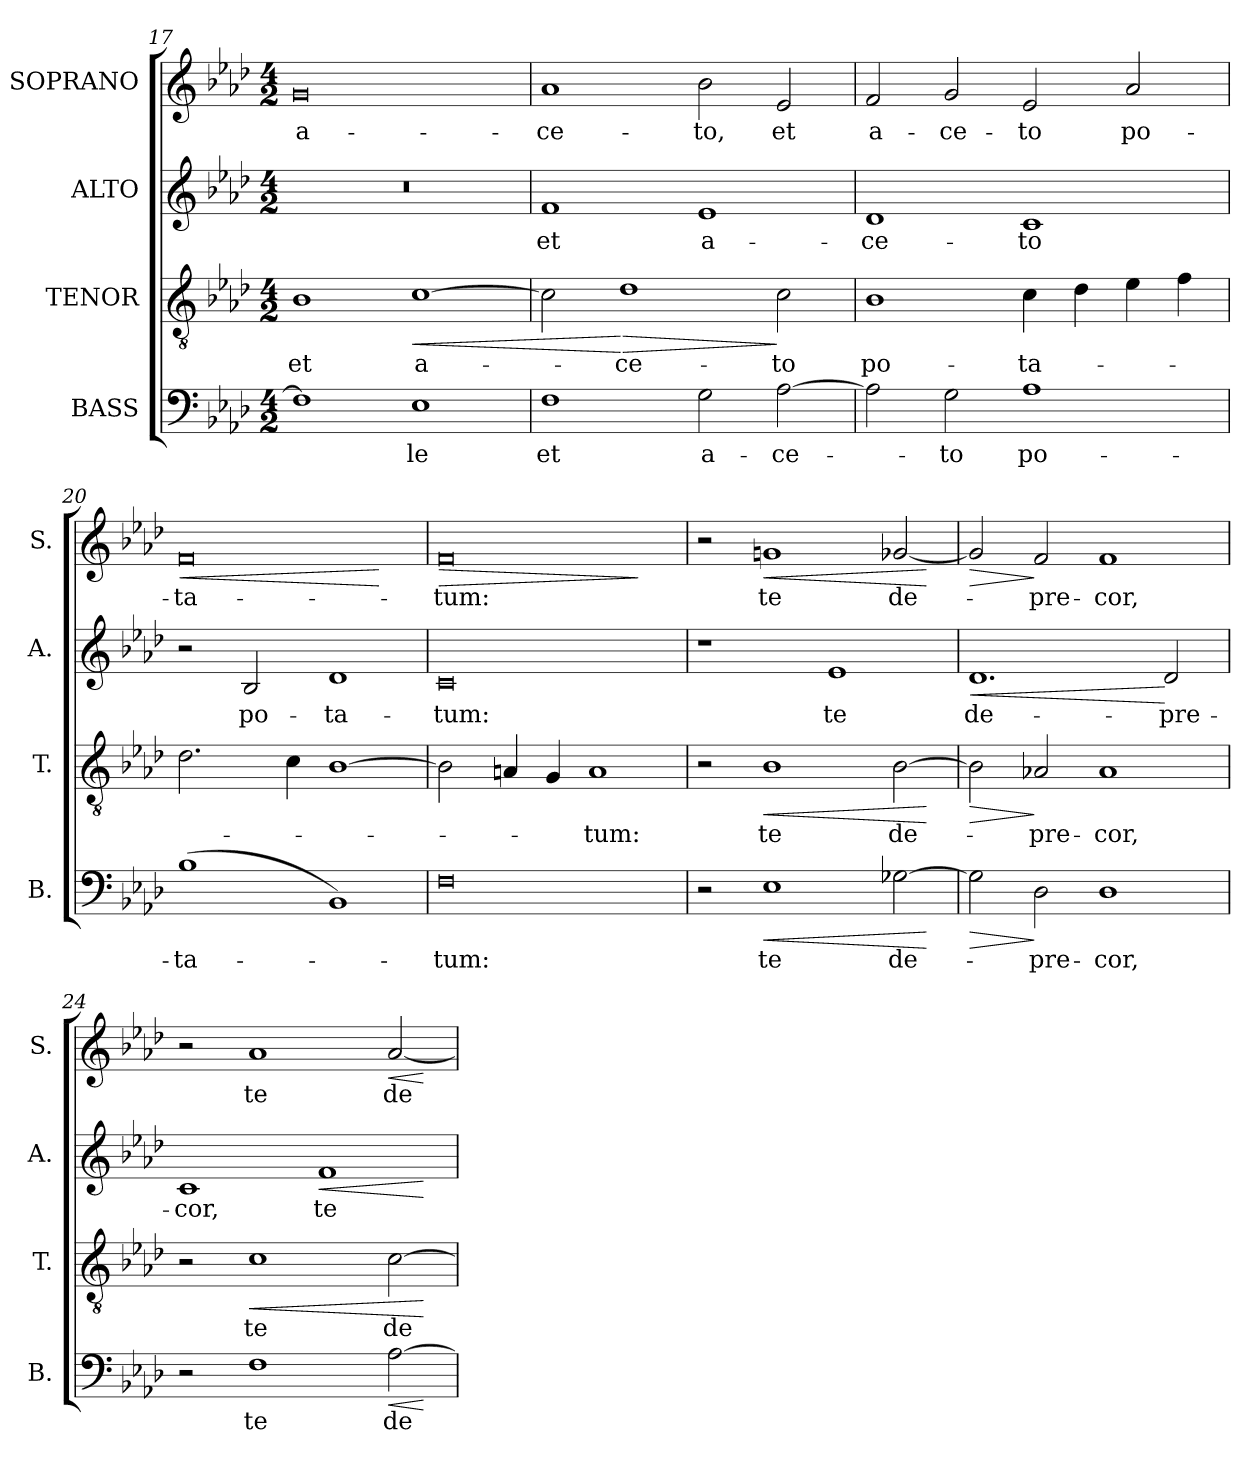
**kern	**text	**dynam	**kern	**text	**dynam	**kern	**text	**dynam	**kern	**text	**dynam
*part4	*part4	*part4	*part3	*part3	*part3	*part2	*part2	*part2	*part1	*part1	*part1
*staff4	*staff4	*staff4	*staff3	*staff3	*staff3	*staff2	*staff2	*staff2	*staff1	*staff1	*staff1
*I"BASS	*	*	*I"TENOR	*	*	*I"ALTO	*	*	*I"SOPRANO	*	*
*I'B.	*	*	*I'T.	*	*	*I'A.	*	*	*I'S.	*	*
*clefF4	*	*	*clefGv2	*	*	*clefG2	*	*	*clefG2	*	*
*	*	*	*ITrd7c12	*	*	*	*	*	*	*	*
*k[b-e-a-d-]	*	*	*k[b-e-a-d-]	*	*	*k[b-e-a-d-]	*	*	*k[b-e-a-d-]	*	*
*A-:	*	*	*A-:	*	*	*A-:	*	*	*A-:	*	*
*M4/2	*	*	*M4/2	*	*	*M4/2	*	*	*M4/2	*	*
=17	=17	=17	=17	=17	=17	=17	=17	=17	=17	=17	=17
!	!	!	!	!LO:LY:b:color=#000000	!	!LO:N:vis=1	!	!	!	!	!
!	!	!	!	!	!	!	!	!	!	!LO:LY:b:color=#000000	!
1Fi]	.	.	1BB-i	et	.	0r	.	.	0gi	a-	.
!	!LO:LY:b:color=#000000	!	!	!	!	!	!	!	!	!	!
!	!	!	!	!LO:LY:b:color=#000000	!LO:HP:b	!	!	!	!	!	!
1E-i	-le	.	[1Ci	a-	<	.	.	.	.	.	.
=18	=18	=18	=18	=18	=18	=18	=18	=18	=18	=18	=18
!	!LO:LY:b:color=#000000	!	!	!	!	!	!	!	!	!	!
!	!	!	!	!	!	!	!LO:LY:b:color=#000000	!	!	!	!
!	!	!	!	!	!	!	!	!	!	!LO:LY:b:color=#000000	!
1Fi	et	.	2Ci\]	.	.	1fi	et	.	1a-i	-ce-	.
!	!	!	!	!LO:LY:b:color=#000000	!LO:HP:n=1:b	!	!	!	!	!	!
.	.	.	1D-i	-ce-	[ >	.	.	.	.	.	.
!	!LO:LY:b:color=#000000	!	!	!	!	!	!	!	!	!	!
!	!	!	!	!	!	!	!LO:LY:b:color=#000000	!	!	!	!
!	!	!	!	!	!	!	!	!	!	!LO:LY:b:color=#000000	!
2Gi\	a-	.	.	.	.	1e-i	a-	.	2b-i\	-to,	.
!	!LO:LY:b:color=#000000	!	!	!	!	!	!	!	!	!	!
!	!	!	!	!LO:LY:b:color=#000000	!	!	!	!	!	!	!
!	!	!	!	!	!	!	!	!	!	!LO:LY:b:color=#000000	!
[2A-i\	-ce-	.	2Ci\	-to	]	.	.	.	2e-i/	et	.
=19	=19	=19	=19	=19	=19	=19	=19	=19	=19	=19	=19
!	!	!	!	!LO:LY:b:color=#000000	!	!	!	!	!	!	!
!	!	!	!	!	!	!	!LO:LY:b:color=#000000	!	!	!	!
!	!	!	!	!	!	!	!	!	!	!LO:LY:b:color=#000000	!
2A-i\]	.	.	1BB-i	po-	.	1d-i	-ce-	.	2fi/	a-	.
!	!LO:LY:b:color=#000000	!	!	!	!	!	!	!	!	!	!
!	!	!	!	!	!	!	!	!	!	!LO:LY:b:color=#000000	!
2Gi\	-to	.	.	.	.	.	.	.	2gi/	-ce-	.
!	!LO:LY:b:color=#000000	!	!	!	!	!	!	!	!	!	!
!	!	!	!	!LO:LY:b:color=#000000	!	!	!	!	!	!	!
!	!	!	!	!	!	!	!LO:LY:b:color=#000000	!	!	!	!
!	!	!	!	!	!	!	!	!	!	!LO:LY:b:color=#000000	!
1A-i	po-	.	4Ci\	-ta-	.	1ci	-to	.	2e-i/	-to	.
.	.	.	4D-i\	.	.	.	.	.	.	.	.
!	!	!	!	!	!	!	!	!	!	!LO:LY:b:color=#000000	!
.	.	.	4E-i\	.	.	.	.	.	2a-i/	po-	.
.	.	.	4Fi\	.	.	.	.	.	.	.	.
!!LO:LB:g=z
=20	=20	=20	=20	=20	=20	=20	=20	=20	=20	=20	=20
!	!LO:LY:b:color=#000000	!	!	!	!	!	!	!	!	!	!
!	!	!	!	!	!	!	!	!	!	!LO:LY:b:color=#000000	!LO:HP:b
(1B-i	-ta-	.	2.D-i\	.	.	2r	.	.	0fi	-ta-	<
!	!	!	!	!	!	!	!LO:LY:b:color=#000000	!	!	!	!
.	.	.	.	.	.	2B-i/	po-	.	.	.	.
.	.	.	4Ci\	.	.	.	.	.	.	.	.
!	!	!	!	!	!	!	!LO:LY:b:color=#000000	!	!	!	!
1BB-i)	.	.	[1BB-i	.	.	1d-i	-ta-	.	.	.	.
.	.	.	.	.	.	.	.	.	.	.	[
=21	=21	=21	=21	=21	=21	=21	=21	=21	=21	=21	=21
!	!LO:LY:b:color=#000000	!	!	!	!	!	!	!	!	!	!
!	!	!	!	!	!	!	!LO:LY:b:color=#000000	!	!	!	!
!	!	!	!	!	!	!	!	!	!	!LO:LY:b:color=#000000	!LO:HP:b
0Fi	-tum:	.	2BB-i\]	.	.	0ci	-tum:	.	0fi	-tum:	>
.	.	.	4AAni/	.	.	.	.	.	.	.	.
.	.	.	4GGi/	.	.	.	.	.	.	.	.
!	!	!	!	!LO:LY:b:color=#000000	!	!	!	!	!	!	!
.	.	.	1AAi	-tum:	.	.	.	.	.	.	.
.	.	.	.	.	.	.	.	.	.	.	]
=22	=22	=22	=22	=22	=22	=22	=22	=22	=22	=22	=22
2r	.	.	2r	.	.	1r	.	.	2r	.	.
!	!LO:LY:b:color=#000000	!LO:HP:b	!	!	!	!	!	!	!	!	!
!	!	!	!	!LO:LY:b:color=#000000	!LO:HP:b	!	!	!	!	!	!
!	!	!	!	!	!	!	!	!	!	!LO:LY:b:color=#000000	!LO:HP:b
1E-i	te	<	1BB-i	te	<	.	.	.	1gni	te	<
!	!	!	!	!	!	!	!LO:LY:b:color=#000000	!	!	!	!
.	.	.	.	.	.	1e-i	te	.	.	.	.
!	!LO:LY:b:color=#000000	!	!	!	!	!	!	!	!	!	!
!	!	!	!	!LO:LY:b:color=#000000	!	!	!	!	!	!	!
!	!	!	!	!	!	!	!	!	!	!LO:LY:b:color=#000000	!
[2G-Xi\	de-	.	[2BB-i\	de-	.	.	.	.	[2g-Xi/	de-	.
.	.	[	.	.	[	.	.	.	.	.	[
=23	=23	=23	=23	=23	=23	=23	=23	=23	=23	=23	=23
!	!	!LO:HP:b	!	!	!LO:HP:b	!	!	!	!	!	!
!	!	!	!	!	!	!	!LO:LY:b:color=#000000	!LO:HP:b	!	!	!
!	!	!	!	!	!	!	!	!LO:HP:n=1:b	!	!	!LO:HP:b
2G-i\]	.	>	2BB-i\]	.	>	1.d-i	de-	< >	2g-i/]	.	>
!	!LO:LY:b:color=#000000	!	!	!	!	!	!	!	!	!	!
!	!	!	!	!LO:LY:b:color=#000000	!	!	!	!	!	!	!
!	!	!	!	!	!	!	!	!	!	!LO:LY:b:color=#000000	!
2D-i\	-pre-	]	2AA-Xi/	-pre-	]	.	.	.	2fi/	-pre-	]
!	!LO:LY:b:color=#000000	!	!	!	!	!	!	!	!	!	!
!	!	!	!	!LO:LY:b:color=#000000	!	!	!	!	!	!	!
!	!	!	!	!	!	!	!	!	!	!LO:LY:b:color=#000000	!
1D-i	-cor,	.	1AA-i	-cor,	.	.	.	.	1fi	-cor,	.
!	!	!	!	!	!	!	!LO:LY:b:color=#000000	!	!	!	!
.	.	.	.	.	.	2d-i/	-pre-	[	.	.	.
.	.	.	.	.	.	.	.	]	.	.	.
=24	=24	=24	=24	=24	=24	=24	=24	=24	=24	=24	=24
!	!	!	!	!	!	!	!LO:LY:b:color=#000000	!	!	!	!
2r	.	.	2r	.	.	1ci	-cor,	.	2r	.	.
!	!LO:LY:b:color=#000000	!	!	!	!	!	!	!	!	!	!
!	!	!	!	!LO:LY:b:color=#000000	!LO:HP:b	!	!	!	!	!	!
!	!	!	!	!	!	!	!	!	!	!LO:LY:b:color=#000000	!
1Fi	te	.	1Ci	te	<	.	.	.	1a-i	te	.
!	!	!	!	!	!	!	!LO:LY:b:color=#000000	!LO:HP:b	!	!	!
.	.	.	.	.	.	1fi	te	<	.	.	.
!	!LO:LY:b:color=#000000	!LO:HP:b	!	!	!	!	!	!	!	!	!
!	!	!	!	!LO:LY:b:color=#000000	!	!	!	!	!	!	!
!	!	!	!	!	!	!	!	!	!	!LO:LY:b:color=#000000	!LO:HP:b
[2A-i\	de-	<	[2Ci\	de-	.	.	.	.	[2a-i/	de-	<
.	.	[	.	.	[	.	.	[	.	.	[
=	=	=	=	=	=	=	=	=	=	=	=
*-	*-	*-	*-	*-	*-	*-	*-	*-	*-	*-	*-
